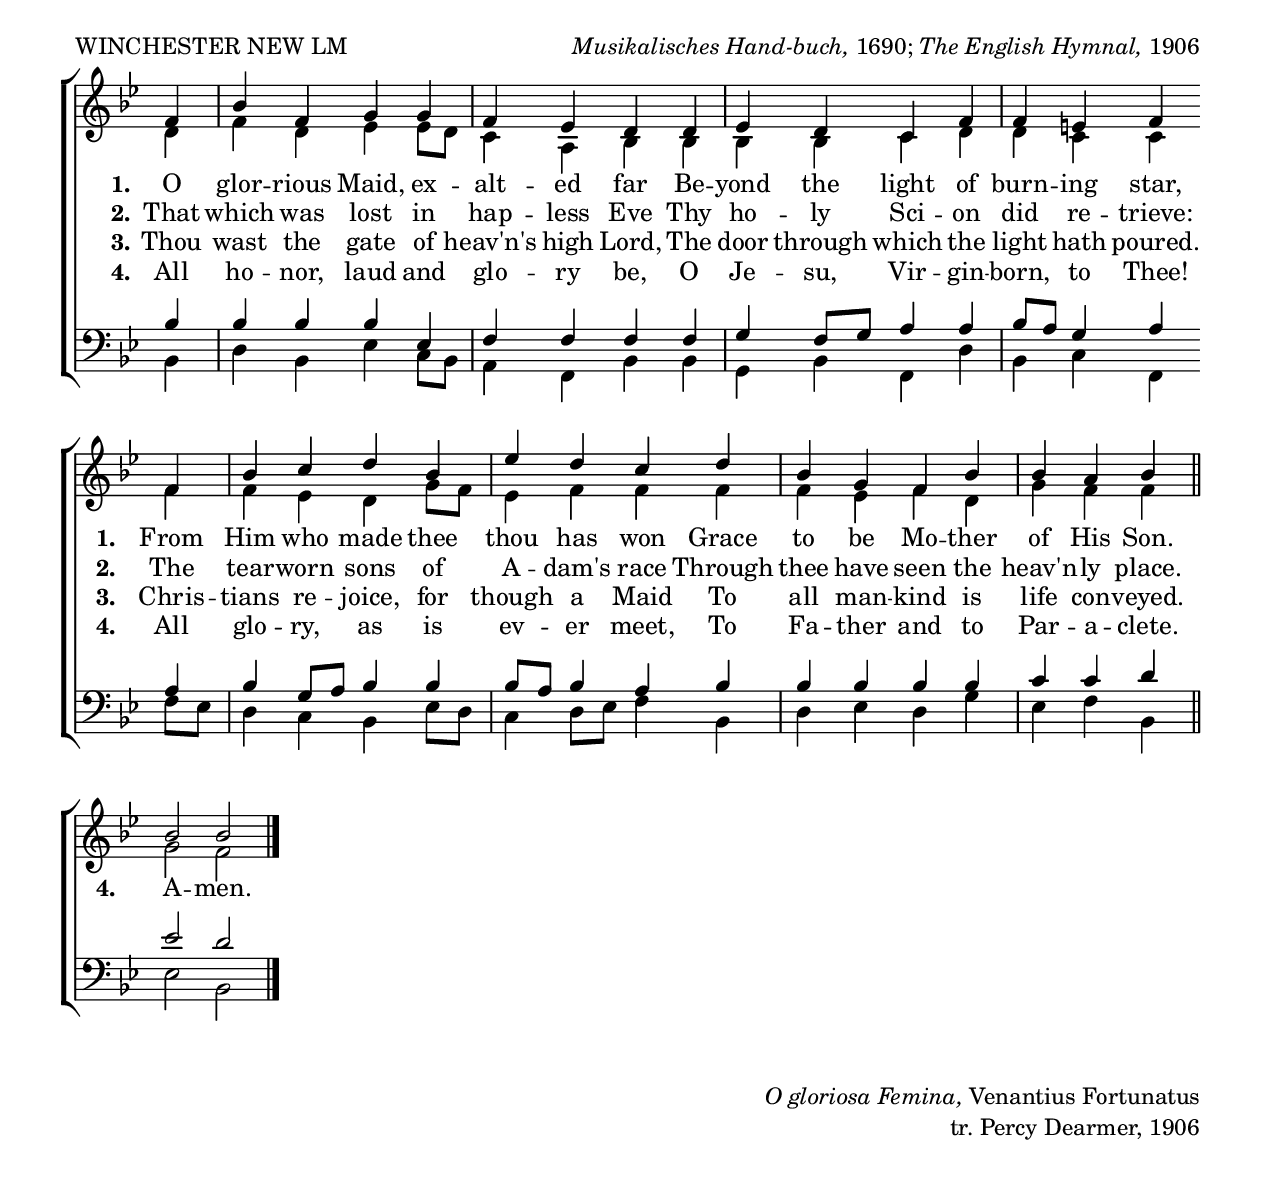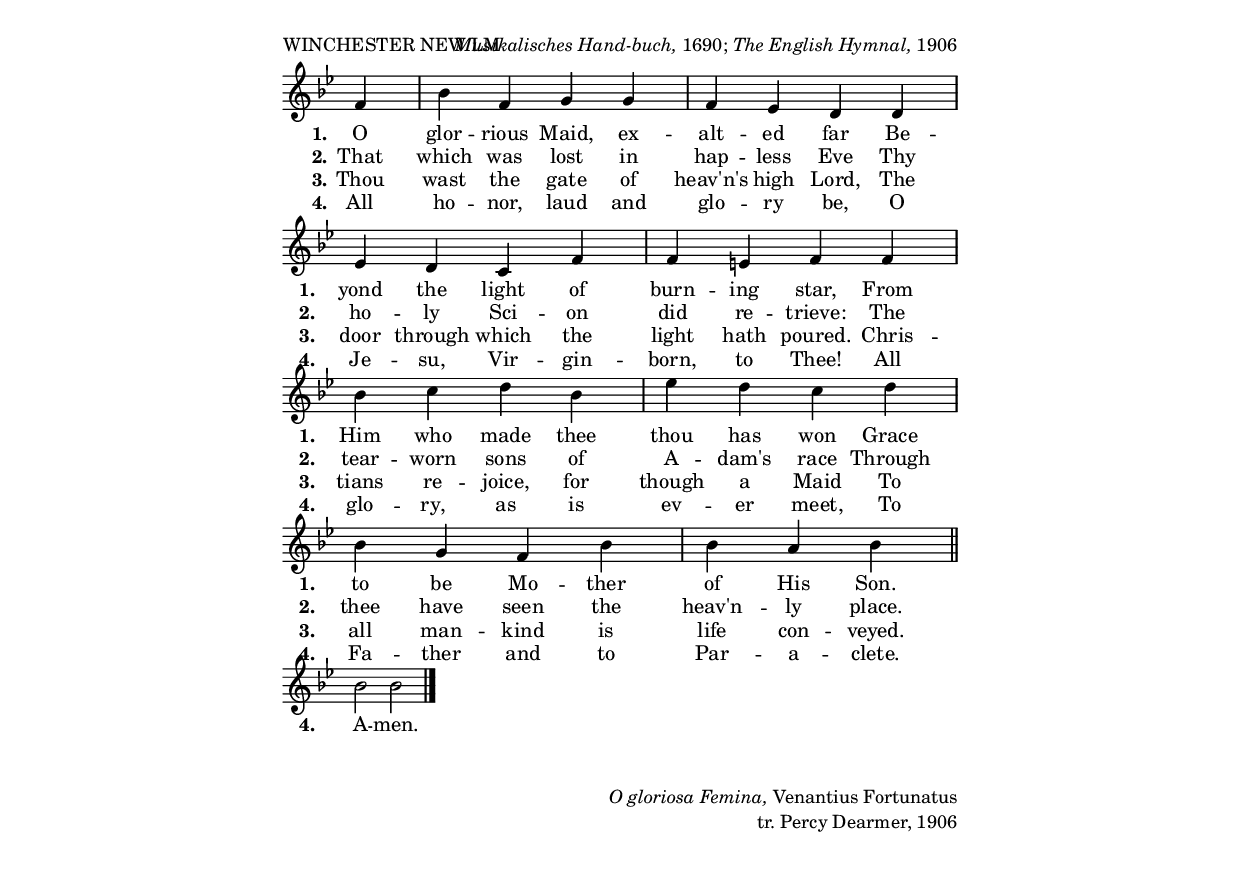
\version "2.18.2"
\include "english.ly"
\include "hymn_definitions.ly"

top = \markup {
  \fill-line {
    \column {
      \line {WINCHESTER NEW  LM}
    }
    \right-column{
      \line {\italic "Musikalisches Hand-buch," 1690; \italic "The English Hymnal," 1906}
    }
  }
}

bottom = \markup  {
  \fill-line {
    \null 
    \right-column {
      \line {\italic "O gloriosa Femina," Venantius Fortunatus}
      \line {tr. Percy Dearmer, 1906}
    }
  } 
}

\header {
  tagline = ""
}

global = {
  \key bf \major
  \time 4/4
  \autoBeamOff
  \set Staff.midiInstrument = "church organ"
}

melody = \relative c' {
  \global
  \partial 4
  f4 |
  bf f g g |
  f ef d 

  d |
  ef d c f |
  f e f \bar ""

  f |
  bf c d bf |
  ef d c 

  d |
  bf g f bf |
  \time 3/4 bf a bf \bar "||" \break
  
  \time 4/4 bf2 bf \bar "|."
}

alto = \relative c' {
  \global
  \partial 4
  d4 |
  f d ef ef8[ d] |
  c4 a bf

  bf |
  bf bf c d |
  d c c

  f |
  f ef d g8[ f] |
  ef4 f f

  f |
  f ef f d |
  g f f 
  
  g2 f
}

tenor = \relative c' {
  \global
  \partial 4
  bf4 |
  bf bf bf ef, |
  f f f

  f |
  g f8[ g] a4 a |
  bf8[ a] g4 a

  a |
  bf g8[ a] bf4 bf |
  bf8[ a] bf4 a

  bf |
  bf bf bf bf |
  c c d 
  
  ef2 d
}

bass = \relative c {
  \global
  \partial 4
  bf4 |
  d bf ef c8[ bf] |
  a4 f bf

  bf |
  g bf f d' |
  bf c f,

  f'8[ ef] |
  d4 c bf ef8[ d] |
  c4 d8[ ef] f4

  bf, |
  d ef d g |
  ef f bf, 
  
  ef2 bf2
}

verseOne = \lyricmode {
  \vOne
  O glor -- rious Maid, ex -- alt -- ed far
  Be -- yond the light of burn -- ing star,
  From Him who made thee thou has won
  Grace to be Mo -- ther of His Son.
}

verseTwo = \lyricmode {
  \vTwo
  That which was lost in hap -- less Eve
  Thy ho -- ly Sci -- on did re -- trieve:
  The tear -- worn sons of A -- dam's race
  Through thee have seen the heav'n -- ly place.
}

verseThree = \lyricmode {
  \vThree
  Thou wast the gate of heav'n's high Lord,
  The door through which the light hath poured.
  Chris -- tians re -- joice, for though a Maid
  To all man -- kind is life con -- veyed.
}

verseFour = \lyricmode {
  \vFour
  All ho -- nor, laud and glo -- ry be,
  O Je -- su, Vir -- gin -- born, to Thee!
  All glo -- ry, as is ev -- er meet,
  To Fa -- ther and to Par -- a -- clete.
  
  A -- men.
}

\book {
  \include "hymn_paper.ly"
  \header {
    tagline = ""
  }
  \top
  \score {
    \new ChoirStaff <<
      \new Staff  <<
        \new Voice = "soprano" { \voiceOne \melody }
        \new Voice = "alto" { \voiceTwo \alto }
      >>
      \new Lyrics  \lyricsto soprano \verseOne
      \new Lyrics  \lyricsto soprano \verseTwo
      \new Lyrics  \lyricsto soprano \verseThree
      \new Lyrics \lyricsto soprano \verseFour
      \new Staff  <<
        \clef bass
        \new Voice = "tenor" { \voiceOne \tenor }
        \new Voice = "bass" { \voiceTwo \bass }
      >>
    >>
    \midi {
      \context {
        \Score
        tempoWholesPerMinute = #(ly:make-moment 84 4)
      }
    }
    \include "hymn_layout_ragged.ly"
  }
  \bottom
}

%%%%%%
%%%%%%
%%%%%%
#(define output-suffix "Melody")
\book {
  \include "lilypond-book-preamble.ly"
  \include "hymn_melody_paper.ly"
  \top
  \score {
    %\transpose c bf,
    <<
      \new Voice = "tune" {
        \melody
      }
      \new Lyrics \lyricsto "tune" { \verseOne }
      \new Lyrics \lyricsto "tune" { \verseTwo }
      \new Lyrics \lyricsto "tune" { \verseThree }
      \new Lyrics \lyricsto "tune" { \verseFour }
    >>
    \include "hymn_layout_ragged.ly"
  }
  \markup { 
    \vspace #0.5 
  }
  \bottom
}